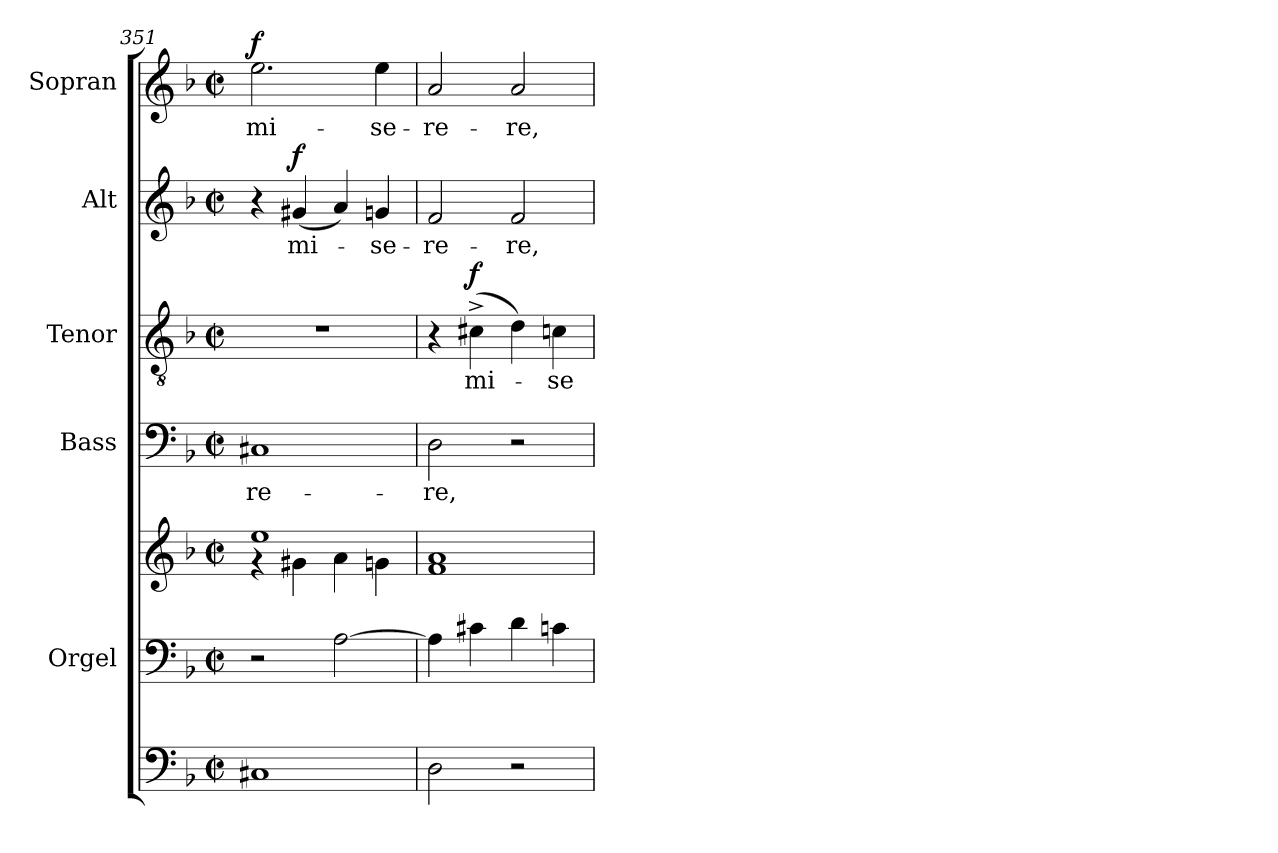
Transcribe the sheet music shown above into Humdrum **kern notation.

**kern	**kern	**kern	**kern	**text	**kern	**text	**dynam	**kern	**text	**dynam	**kern	**text	**dynam
*part6	*part5	*part5	*part4	*part4	*part3	*part3	*part3	*part2	*part2	*part2	*part1	*part1	*part1
*staff7	*staff6	*staff5	*staff4	*staff4	*staff3	*staff3	*staff3	*staff2	*staff2	*staff2	*staff1	*staff1	*staff1
*	*I"Orgel	*	*I"Bass	*	*I"Tenor	*	*	*I"Alt	*	*	*I"Sopran	*	*
*	*I'Org.	*	*I'B	*	*I'T	*	*	*I'A	*	*	*I'S	*	*
*clefF4	*clefF4	*clefG2	*clefF4	*	*clefGv2	*	*	*clefG2	*	*	*clefG2	*	*
*ITrd7c12	*	*	*	*	*	*	*	*	*	*	*	*	*
*k[b-]	*k[b-]	*k[b-]	*k[b-]	*	*k[b-]	*	*	*k[b-]	*	*	*k[b-]	*	*
*F:	*F:	*F:	*F:	*	*F:	*	*	*F:	*	*	*F:	*	*
*M2/2	*M2/2	*M2/2	*M2/2	*	*M2/2	*	*	*M2/2	*	*	*M2/2	*	*
*met(c|)	*met(c|)	*met(c|)	*met(c|)	*	*met(c|)	*	*	*met(c|)	*	*	*met(c|)	*	*
=351	=351	=351	=351	=351	=351	=351	=351	=351	=351	=351	=351	=351	=351
*	*	*^	*	*	*	*	*	*	*	*	*	*	*
!	!	!	!	!	!LO:LY:b	!	!	!	!	!	!	!	!LO:LY:b	!LO:DY:a
1CC#X	2r	1ee	4rf	1C#X	-re-	1r	.	.	4r	.	.	2.ee\	mi-	f
!	!	!	!	!	!	!	!	!	!	!LO:LY:b	!LO:DY:a	!	!	!
.	.	.	4g#X\	.	.	.	.	.	(<4g#X/	mi-	f	.	.	.
.	[2A\	.	4a\	.	.	.	.	.	4a/)	.	.	.	.	.
!	!	!	!	!	!	!	!	!	!	!LO:LY:b	!	!	!LO:LY:b	!
.	.	.	4gn\	.	.	.	.	.	4gn/	-se-	.	4ee\	-se-	.
=352	=352	=352	=352	=352	=352	=352	=352	=352	=352	=352	=352	=352	=352	=352
!	!	!	!	!	!LO:LY:b	!	!	!	!	!LO:LY:b	!	!	!LO:LY:b	!
2DD\	4A\]	1a	1f	2D\	-re,	4r	.	.	2f/	-re-	.	2a/	-re-	.
!	!	!	!	!	!	!	!LO:LY:b	!LO:DY:a	!	!	!	!	!	!
.	4c#X\	.	.	.	.	(>4c#X^>\	mi-	f	.	.	.	.	.	.
!	!	!	!	!	!	!	!	!	!	!LO:LY:b	!	!	!LO:LY:b	!
2r	4d\	.	.	2r	.	4d\)	.	.	2f/	-re,	.	2a/	-re,	.
!	!	!	!	!	!	!	!LO:LY:b	!	!	!	!	!	!	!
.	4cn\	.	.	.	.	4cn\	-se-	.	.	.	.	.	.	.
*	*	*v	*v	*	*	*	*	*	*	*	*	*	*	*
=	=	=	=	=	=	=	=	=	=	=	=	=	=
*-	*-	*-	*-	*-	*-	*-	*-	*-	*-	*-	*-	*-	*-
